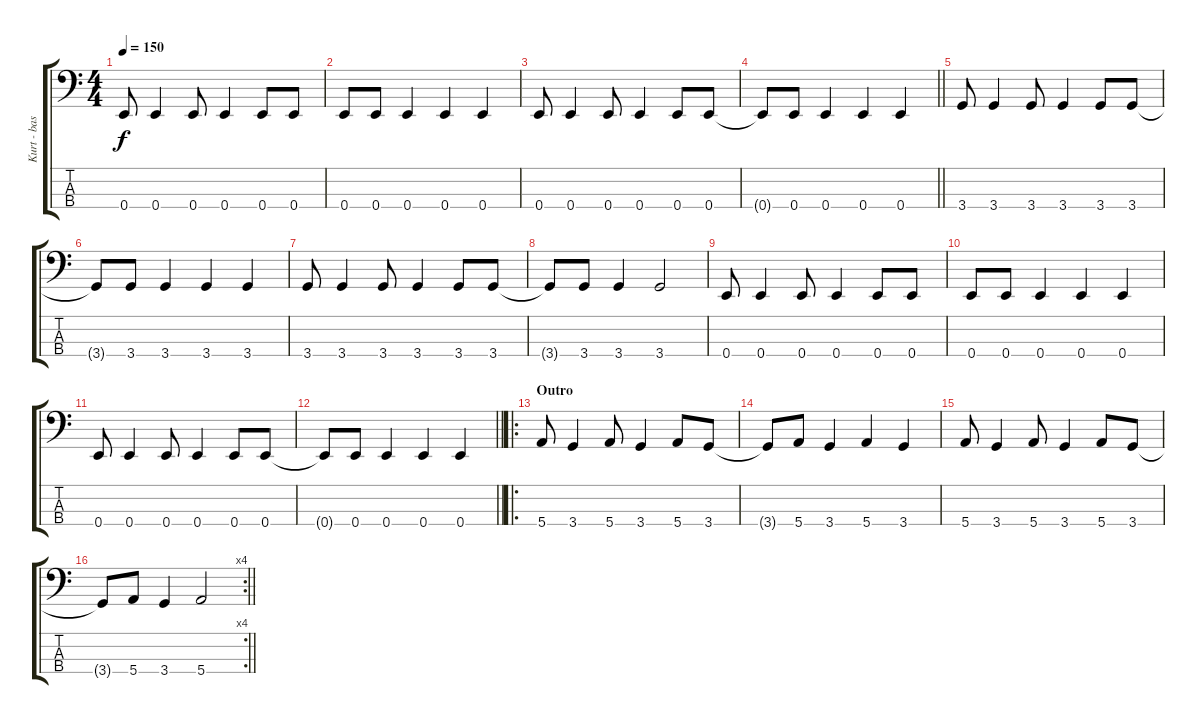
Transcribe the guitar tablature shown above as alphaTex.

\track ("Kurt - bass" "Kurt - bas") {instrument electricbasspick}
\staff {score tabs}
\tuning (G2 D2 A1 E1) {hide}
\ts (4 4)
\tempo 150
\clef f4
\ks c
0.4.8{dy f} 0.4.4 0.4.8 0.4.4 0.4.8 0.4.8 |
0.4.8 0.4.8 0.4.4 0.4.4 0.4.4 |
0.4.8 0.4.4 0.4.8 0.4.4 0.4.8 0.4.8 |
\barLineRight lightlight
0.4{t}.8 0.4.8 0.4.4 0.4.4 0.4.4 |
3.4.8 3.4.4 3.4.8 3.4.4 3.4.8 3.4.8 |
3.4{t}.8 3.4.8 3.4.4 3.4.4 3.4.4 |
3.4.8 3.4.4 3.4.8 3.4.4 3.4.8 3.4.8 |
3.4{t}.8 3.4.8 3.4.4 3.4.2 |
0.4.8 0.4.4 0.4.8 0.4.4 0.4.8 0.4.8 |
0.4.8 0.4.8 0.4.4 0.4.4 0.4.4 |
0.4.8 0.4.4 0.4.8 0.4.4 0.4.8 0.4.8 |
\barLineRight lightlight
0.4{t}.8 0.4.8 0.4.4 0.4.4 0.4.4 |
\ro
\section ("" "Outro")
5.4.8 3.4.4 5.4.8 3.4.4 5.4.8 3.4.8 |
3.4{t}.8 5.4.8 3.4.4 5.4.4 3.4.4 |
5.4.8 3.4.4 5.4.8 3.4.4 5.4.8 3.4.8 |
\rc 4
\barLineRight lightlight
3.4{t}.8 5.4.8 3.4.4 5.4.2
